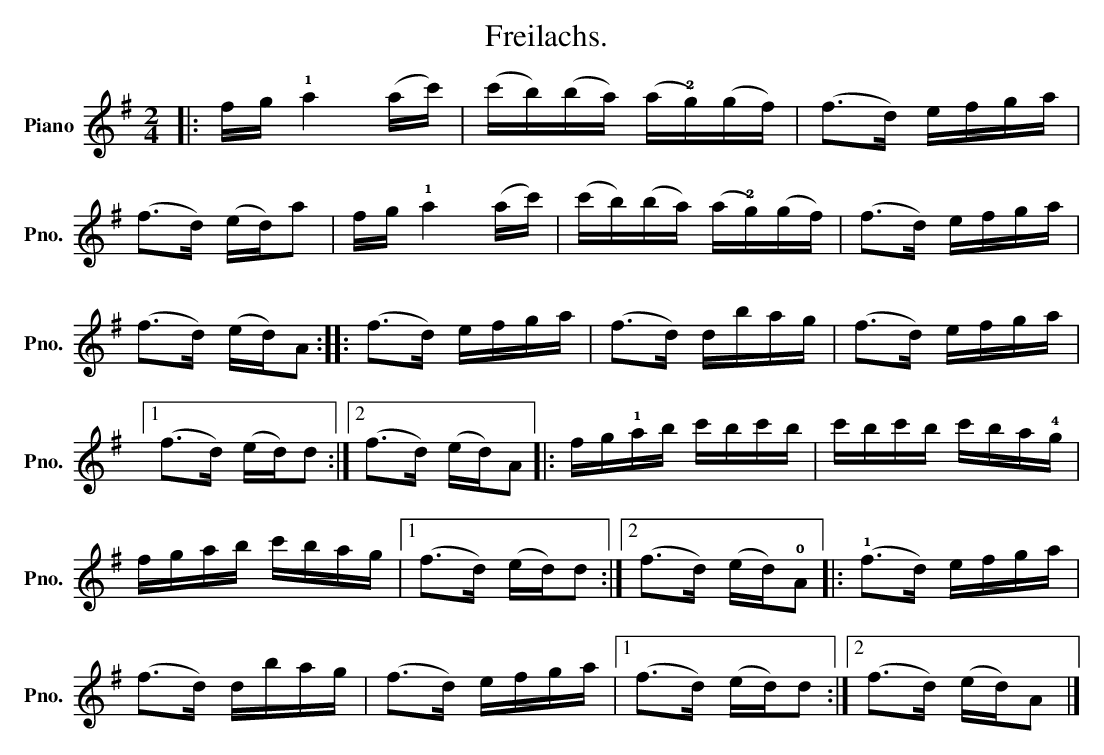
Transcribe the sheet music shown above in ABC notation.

X:1
T:Freilachs.
L:1/16
M:2/4
K:Dmix
V:1 treble nm="Piano" snm="Pno."
V:1
|: fg !1!a4 (ac') | (c'b)(ba) (a!2!g)(gf) | (f2>d2) efga |$ (f2>d2) (ed)a2 | fg !1!a4 (ac') | %5
 (c'b)(ba) (a!2!g)(gf) | (f2>d2) efga |$ (f2>d2) (ed)A2 :: (f2>d2) efga | (f2>d2) dbag | %10
 (f2>d2) efga |1$ (f2>d2) (ed)d2 :|2 (f2>d2) (ed)A2 |: fg!1!ab c'bc'b | c'bc'b c'ba!4!g |$ %15
 fgab c'bag |1 (f2>d2) (ed)d2 :|2 (f2>d2) (ed)!0!A2 |: (!1!f2>d2) efga |$ (f2>d2) dbag | %20
 (f2>d2) efga |1 (f2>d2) (ed)d2 :|2 (f2>d2) (ed)A2 |] %23
